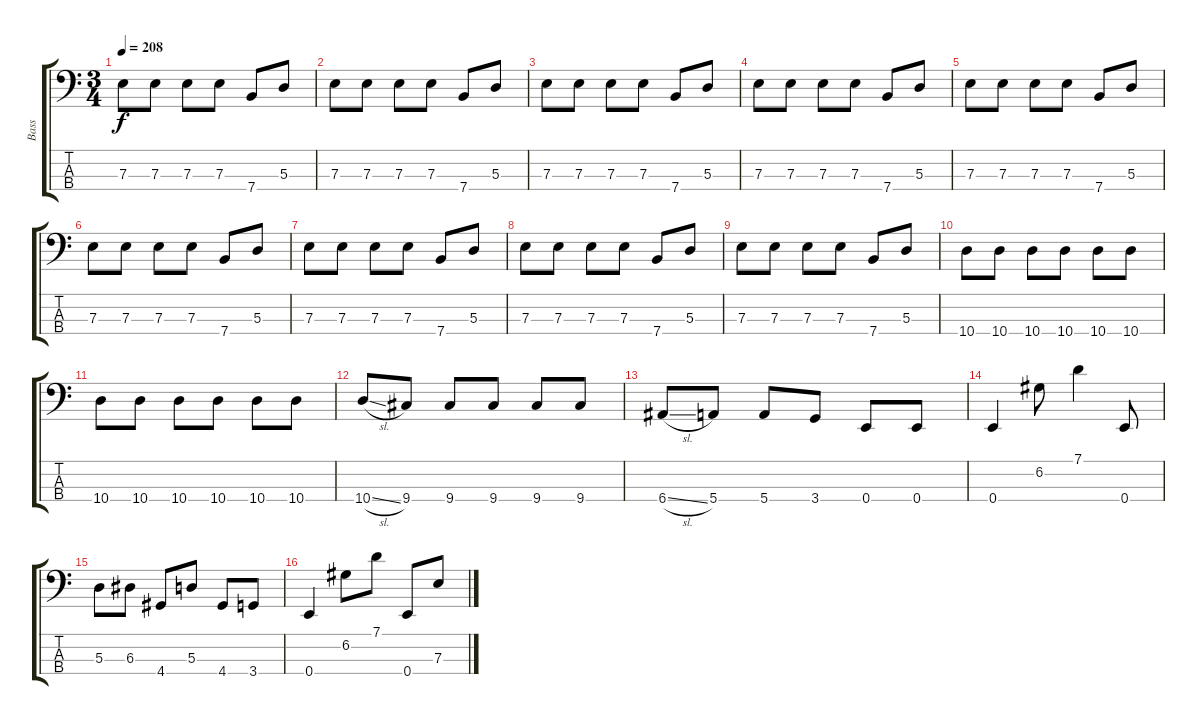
\track ("Bass" "Bass") {instrument electricbassfinger}
\staff {score tabs}
\tuning (G2 D2 A1 E1) {hide}
\ts (3 4)
\tempo 208
\clef f4
\ks c
7.3.8{dy f} 7.3.8 7.3.8 7.3.8 7.4.8 5.3.8 |
7.3.8 7.3.8 7.3.8 7.3.8 7.4.8 5.3.8 |
7.3.8 7.3.8 7.3.8 7.3.8 7.4.8 5.3.8 |
7.3.8 7.3.8 7.3.8 7.3.8 7.4.8 5.3.8 |
7.3.8 7.3.8 7.3.8 7.3.8 7.4.8 5.3.8 |
7.3.8 7.3.8 7.3.8 7.3.8 7.4.8 5.3.8 |
7.3.8 7.3.8 7.3.8 7.3.8 7.4.8 5.3.8 |
7.3.8 7.3.8 7.3.8 7.3.8 7.4.8 5.3.8 |
7.3.8 7.3.8 7.3.8 7.3.8 7.4.8 5.3.8 |
10.4.8 10.4.8 10.4.8 10.4.8 10.4.8 10.4.8 |
10.4.8 10.4.8 10.4.8 10.4.8 10.4.8 10.4.8 |
10.4{sl}.8 9.4.8 9.4.8 9.4.8 9.4.8 9.4.8 |
6.4{sl}.8 5.4.8 5.4.8 3.4.8 0.4.8 0.4.8 |
0.4.4 6.2.8 7.1.4 0.4.8 |
5.3.8 6.3.8 4.4.8 5.3.8 4.4.8 3.4.8 |
0.4.4 6.2.8 7.1.8 0.4.8 7.3.8
